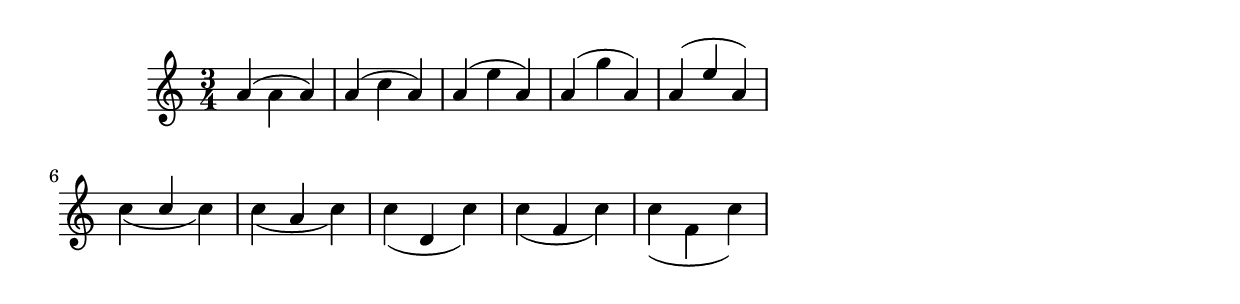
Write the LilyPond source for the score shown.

\version "1.5.68"
\header{
texidoc="
Slurs should look nice and symmetric.  The curvature may increase
only to avoid noteheads, and as little as possible.  Slurs never
run through noteheads or stems.
"
}

\score{
	\notes\relative c''{
		\time 3/4
		\slurUp
		\stemBoth a ( \stemDown a \stemBoth ) a a( c )a a( e' )a, a( g' )a,
		\stemUp a( e' )a,
		\break
		\slurDown
		\stemBoth c ( \stemUp c \stemBoth ) c c ( a ) c c( d, )c' c( f, )c'
		\stemDown c( f, )c'
	}
	\paper{
		linewidth = 120.\mm
	}
}
